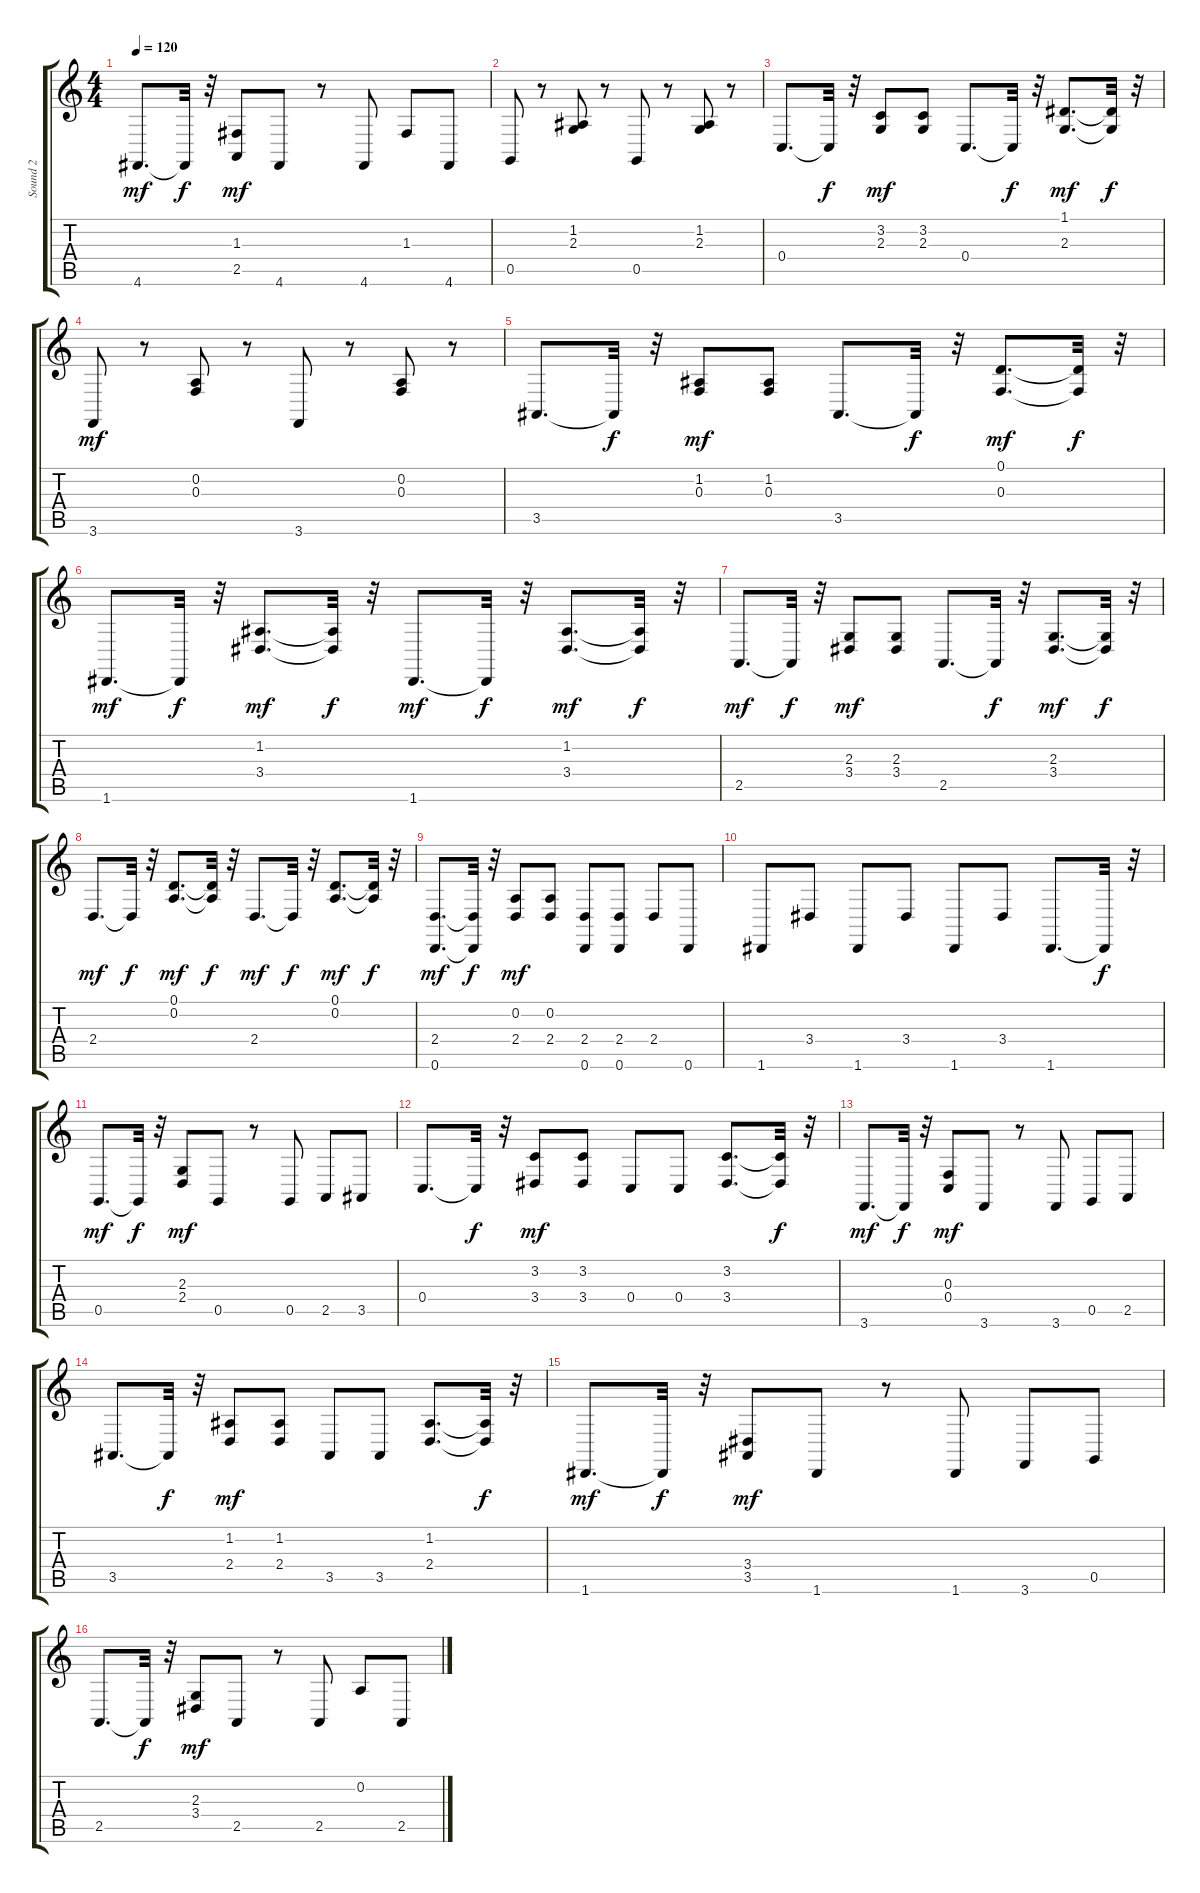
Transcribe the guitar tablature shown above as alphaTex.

\track ("Sound 2" "Sound 2") {instrument acousticgrandpiano}
\staff {score tabs}
\tuning (D4 A3 F3 C3 G2 D2) {hide}
\ts (4 4)
\tempo 120
\clef g2
\ks c
4.6.8{d dy mf} 4.6{t}.32{dy f} r.32 (1.3 2.5).8{dy mf} 4.6.8 r.8 4.6.8 1.3.8 4.6.8 |
0.5.8 r.8 (1.2 2.3).8 r.8 0.5.8 r.8 (1.2 2.3).8 r.8 |
0.4.8{d} 0.4{t}.32{dy f} r.32 (3.2 2.3).8{dy mf} (3.2 2.3).8 0.4.8{d} 0.4{t}.32{dy f} r.32 (1.1 2.3).8{d dy mf} (1.1{t} 2.3{t}).32{dy f} r.32 |
3.6.8{dy mf} r.8 (0.2 0.3).8 r.8 3.6.8 r.8 (0.2 0.3).8 r.8 |
3.5.8{d} 3.5{t}.32{dy f} r.32 (1.2 0.3).8{dy mf} (1.2 0.3).8 3.5.8{d} 3.5{t}.32{dy f} r.32 (0.1 0.3).8{d dy mf} (0.1{t} 0.3{t}).32{dy f} r.32 |
1.6.8{d dy mf} 1.6{t}.32{dy f} r.32 (1.2 3.4).8{d dy mf} (1.2{t} 3.4{t}).32{dy f} r.32 1.6.8{d dy mf} 1.6{t}.32{dy f} r.32 (1.2 3.4).8{d dy mf} (1.2{t} 3.4{t}).32{dy f} r.32 |
2.5.8{d dy mf} 2.5{t}.32{dy f} r.32 (2.3 3.4).8{dy mf} (2.3 3.4).8 2.5.8{d} 2.5{t}.32{dy f} r.32 (2.3 3.4).8{d dy mf} (2.3{t} 3.4{t}).32{dy f} r.32 |
2.4.8{d dy mf} 2.4{t}.32{dy f} r.32 (0.1 0.2).8{d dy mf} (0.1{t} 0.2{t}).32{dy f} r.32 2.4.8{d dy mf} 2.4{t}.32{dy f} r.32 (0.1 0.2).8{d dy mf} (0.1{t} 0.2{t}).32{dy f} r.32 |
(2.4 0.6).8{d dy mf} (2.4{t} 0.6{t}).32{dy f} r.32 (0.2 2.4).8{dy mf} (0.2 2.4).8 (2.4 0.6).8 (2.4 0.6).8 2.4.8 0.6.8 |
1.6.8 3.4.8 1.6.8 3.4.8 1.6.8 3.4.8 1.6.8{d} 1.6{t}.32{dy f} r.32 |
0.5.8{d dy mf} 0.5{t}.32{dy f} r.32 (2.3 2.4).8{dy mf} 0.5.8 r.8 0.5.8 2.5.8 3.5.8 |
0.4.8{d} 0.4{t}.32{dy f} r.32 (3.2 3.4).8{dy mf} (3.2 3.4).8 0.4.8 0.4.8 (3.2 3.4).8{d} (3.2{t} 3.4{t}).32{dy f} r.32 |
3.6.8{d dy mf} 3.6{t}.32{dy f} r.32 (0.3 0.4).8{dy mf} 3.6.8 r.8 3.6.8 0.5.8 2.5.8 |
3.5.8{d} 3.5{t}.32{dy f} r.32 (1.2 2.4).8{dy mf} (1.2 2.4).8 3.5.8 3.5.8 (1.2 2.4).8{d} (1.2{t} 2.4{t}).32{dy f} r.32 |
1.6.8{d dy mf} 1.6{t}.32{dy f} r.32 (3.4 3.5).8{dy mf} 1.6.8 r.8 1.6.8 3.6.8 0.5.8 |
2.5.8{d} 2.5{t}.32{dy f} r.32 (2.3 3.4).8{dy mf} 2.5.8 r.8 2.5.8 0.2.8 2.5.8
